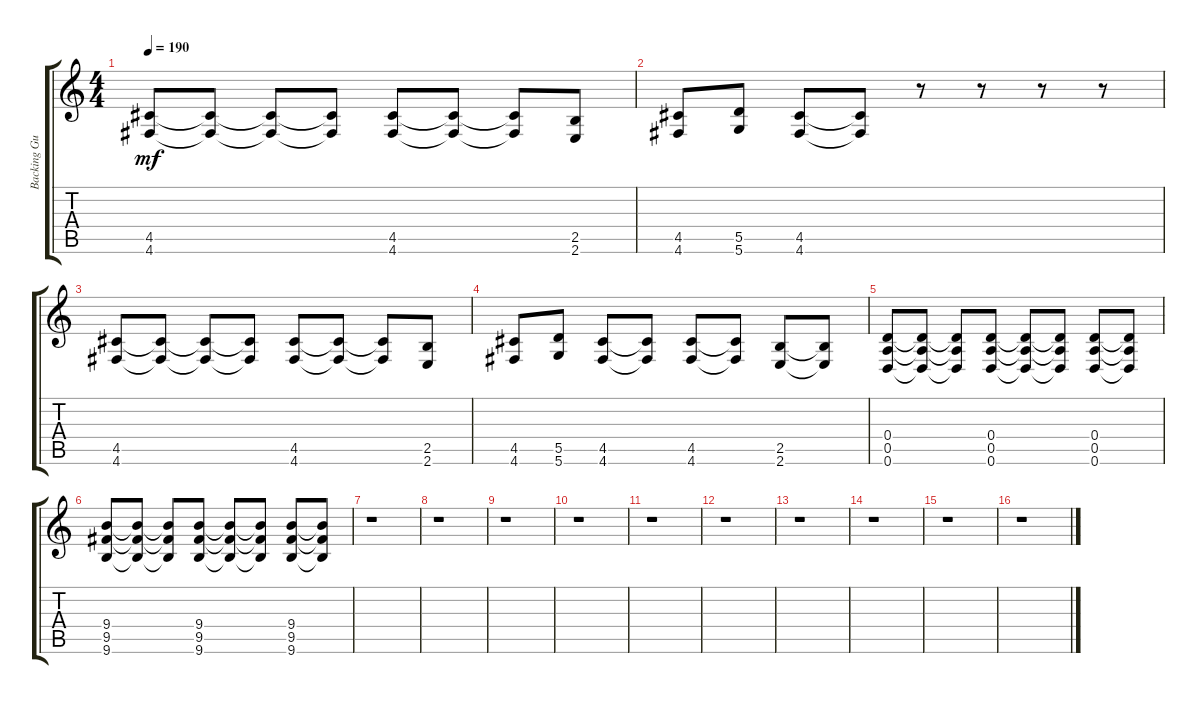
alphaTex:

\track ("Backing Guitar" "Backing Gu") {instrument distortionguitar}
\staff {score tabs}
\tuning (Gb4 Db4 Gb3 D3 A2 D2) {hide}
\ts (4 4)
\tempo 190
\clef g2
\ks c
(4.5 4.6).8{dy mf} (4.5{t} 4.6{t}).8 (4.5{t} 4.6{t}).8 (4.5{t} 4.6{t}).8 (4.5 4.6).8 (4.5{t} 4.6{t}).8 (4.5{t} 4.6{t}).8 (2.5 2.6).8 |
(4.5 4.6).8 (5.5 5.6).8 (4.5 4.6).8 (4.5{t} 4.6{t}).8 r.8 r.8 r.8 r.8 |
(4.5 4.6).8 (4.5{t} 4.6{t}).8 (4.5{t} 4.6{t}).8 (4.5{t} 4.6{t}).8 (4.5 4.6).8 (4.5{t} 4.6{t}).8 (4.5{t} 4.6{t}).8 (2.5 2.6).8 |
(4.5 4.6).8 (5.5 5.6).8 (4.5 4.6).8 (4.5{t} 4.6{t}).8 (4.5 4.6).8 (4.5{t} 4.6{t}).8 (2.5 2.6).8 (2.5{t} 2.6{t}).8 |
(0.4 0.5 0.6).8 (0.4{t} 0.5{t} 0.6{t}).8 (0.4{t} 0.5{t} 0.6{t}).8 (0.4 0.5 0.6).8 (0.4{t} 0.5{t} 0.6{t}).8 (0.4{t} 0.5{t} 0.6{t}).8 (0.4 0.5 0.6).8 (0.4{t} 0.5{t} 0.6{t}).8 |
(9.4 9.5 9.6).8 (9.4{t} 9.5{t} 9.6{t}).8 (9.4{t} 9.5{t} 9.6{t}).8 (9.4 9.5 9.6).8 (9.4{t} 9.5{t} 9.6{t}).8 (9.4{t} 9.5{t} 9.6{t}).8 (9.4 9.5 9.6).8 (9.4{t} 9.5{t} 9.6{t}).8 |
r.1 |
r.1 |
r.1 |
r.1 |
r.1 |
r.1 |
r.1 |
r.1 |
r.1 |
r.1
